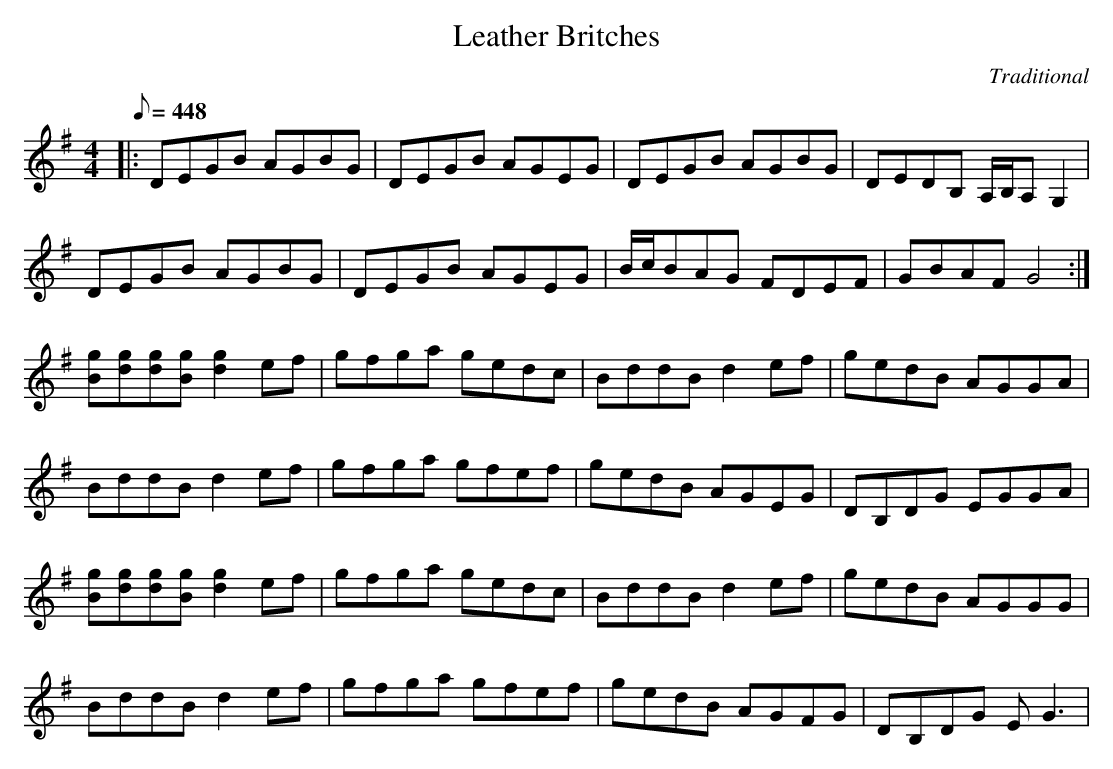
X:1
T:Leather Britches
C:Traditional
M:4/4
L:1/8
Q:1/8=448
K:G
|:DEGB AGBG|DEGB AGEG|DEGB AGBG|DEDB, A,/B,/A,G,2|!
DEGB AGBG|DEGB AGEG|B/c/BAG FDEF|GBAF G4:|!
[gB][gd][gd][gB] [g2d2]ef|gfga gedc|BddB d2ef|gedB AGGA|!
BddB d2ef|gfga gfef|gedB AGEG|DB,DG EGGA|!
[gB][gd][gd][gB] [g2d2]ef|gfga gedc|BddB d2ef|gedB AGGG|!
BddB d2ef|gfga gfef|gedB AGFG|DB,DG EG3|!
